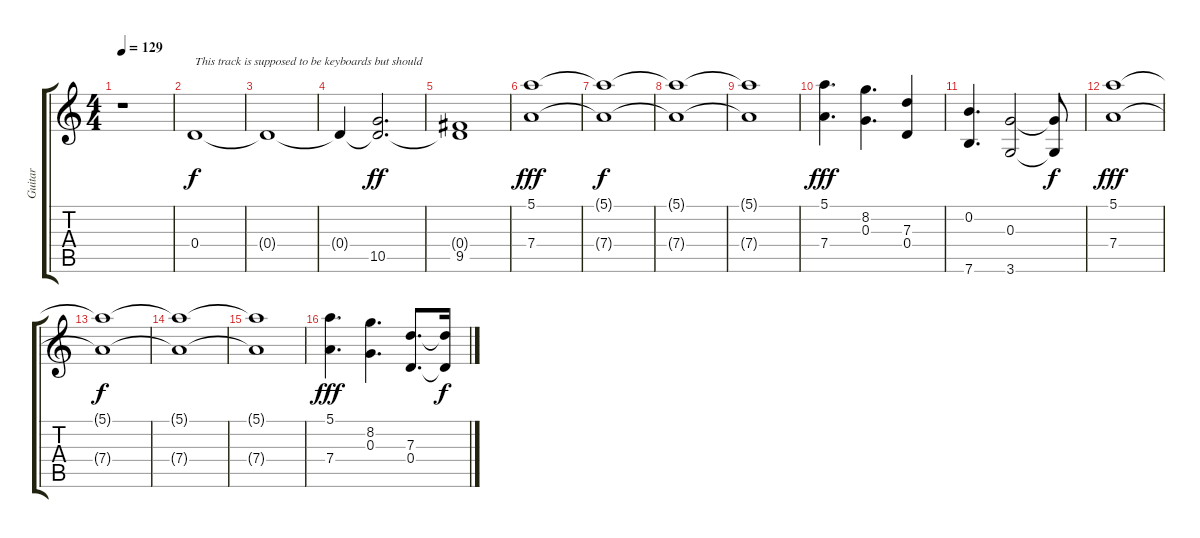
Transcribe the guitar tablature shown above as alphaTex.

\track ("Guitar" "Guitar") {instrument distortionguitar}
\staff {score tabs}
\tuning (E4 B3 G3 D3 A2 E2) {hide}
\ts (4 4)
\tempo 129
\clef g2
\ks c
r.1{dy f instrument distortionguitar} |
0.4.1{txt "This track is supposed to be keyboards but should " volume 9} |
0.4{t}.1 |
0.4{t}.4 (0.4{t} 10.5).2{d dy ff} |
(0.4{t} 9.5).1 |
(5.1 7.4).1{dy fff volume 7} |
(5.1{t} 7.4{t}).1{dy f} |
(5.1{t} 7.4{t}).1 |
(5.1{t} 7.4{t}).1 |
(5.1 7.4).4{d dy fff} (8.2 0.3).4{d} (7.3 0.4).4 |
(0.2 7.6).4{d} (0.3 3.6).2 (0.3{t} 3.6{t}).8{dy f} |
(5.1 7.4).1{dy fff} |
(5.1{t} 7.4{t}).1{dy f} |
(5.1{t} 7.4{t}).1 |
(5.1{t} 7.4{t}).1 |
(5.1 7.4).4{d dy fff} (8.2 0.3).4{d} (7.3 0.4).8{d} (7.3{t} 0.4{t}).16{dy f}
